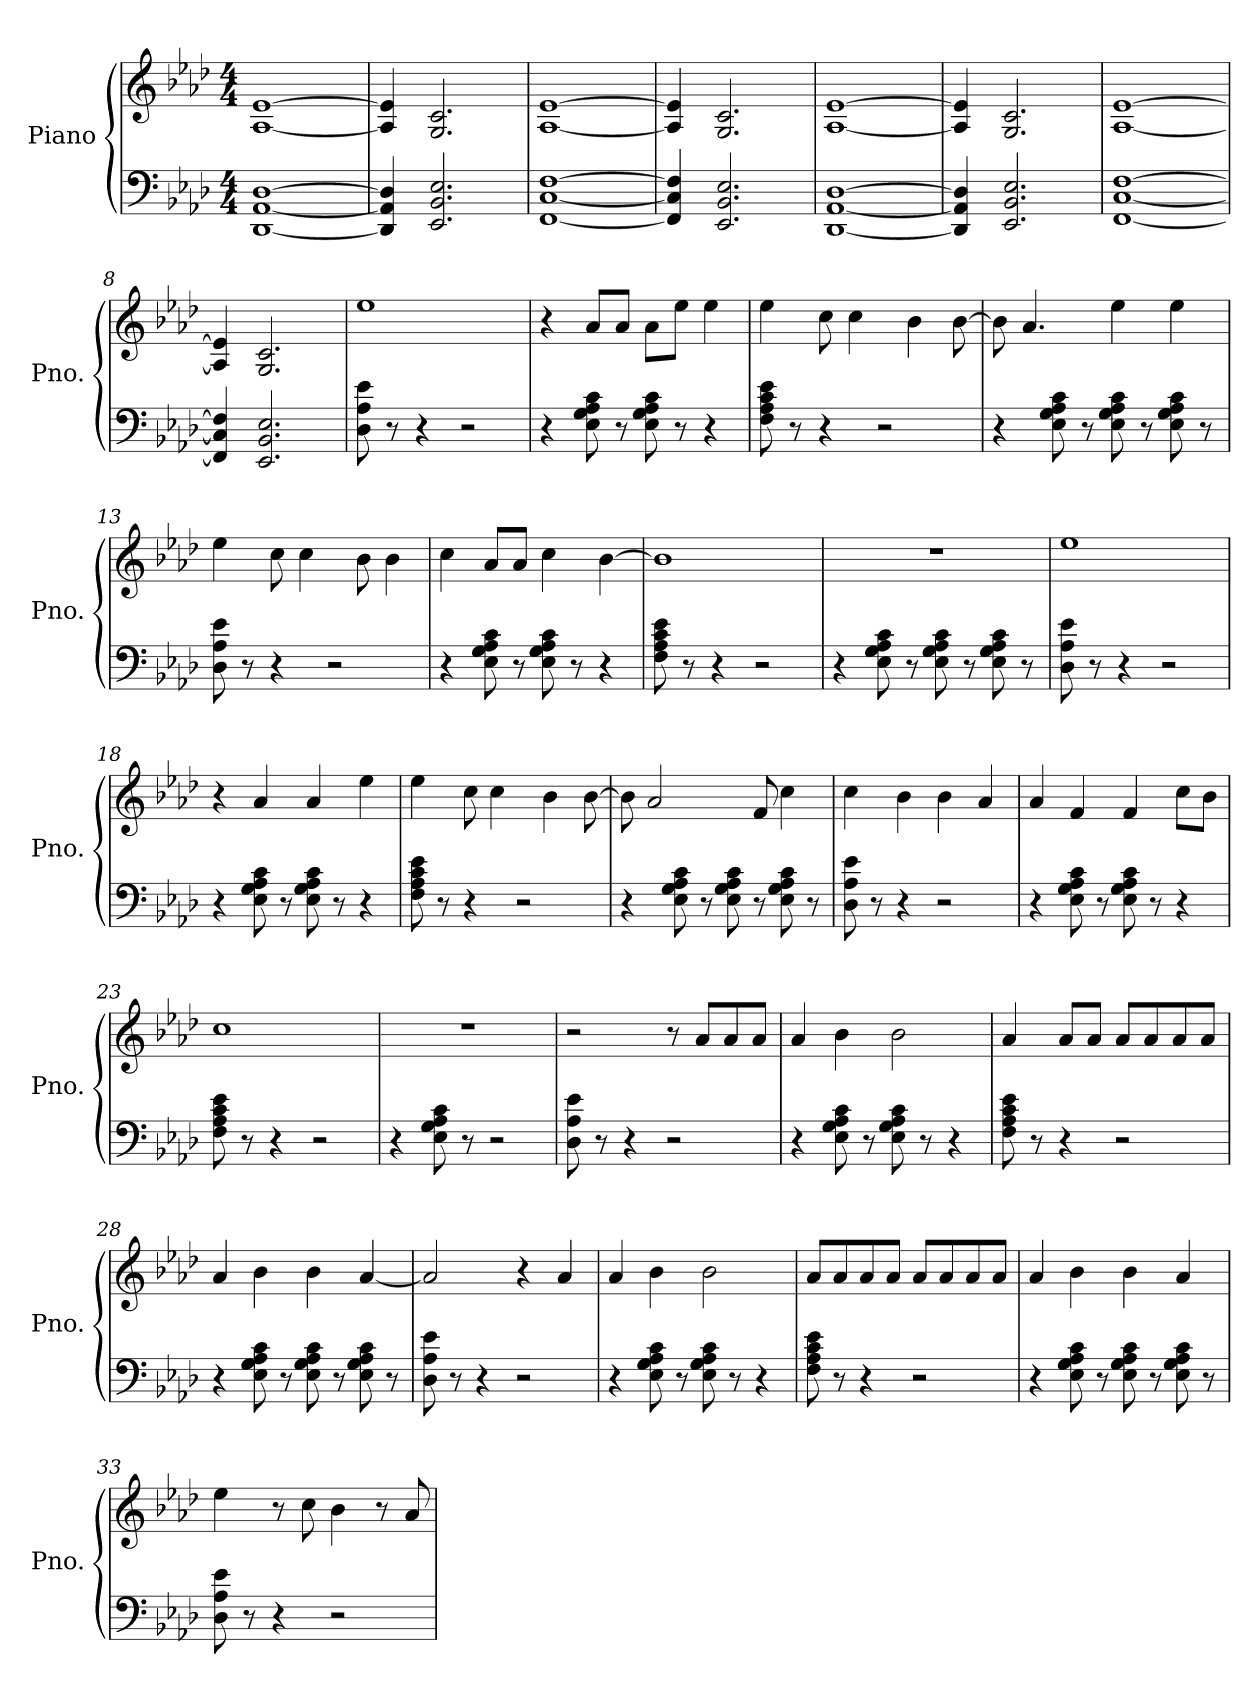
**kern	**kern	**dynam
*part1	*part1	*part1
*staff2	*staff1	*staff1/2
*I"Piano	*	*
*I'Pno.	*	*
*clefF4	*clefG2	*
*k[b-e-a-d-]	*k[b-e-a-d-]	*
*M4/4	*M4/4	*
*MM190	*MM190	*
=1	=1	=1
!	!	!LO:DY:b=2
!	!	!LO:DY:n=1:b
[1DD- [1AA- [1D-	[1A- [1e-	mp mp
=2	=2	=2
4DD-/] 4AA-/] 4D-/]	4A-/] 4e-/]	.
2.EE-/ 2.BB-/ 2.E-/	2.G/ 2.c/	.
=3	=3	=3
[1FF [1C [1F	[1A- [1e-	.
=4	=4	=4
4FF/] 4C/] 4F/]	4A-/] 4e-/]	.
2.EE-/ 2.BB-/ 2.E-/	2.G/ 2.c/	.
=5	=5	=5
[1DD- [1AA- [1D-	[1A- [1e-	.
=6	=6	=6
4DD-/] 4AA-/] 4D-/]	4A-/] 4e-/]	.
2.EE-/ 2.BB-/ 2.E-/	2.G/ 2.c/	.
=7	=7	=7
[1FF [1C [1F	[1A- [1e-	.
=8	=8	=8
4FF/] 4C/] 4F/]	4A-/] 4e-/]	.
2.EE-/ 2.BB-/ 2.E-/	2.G/ 2.c/	.
=9	=9	=9
8D-\ 8A-\ 8e-\	1ee-	.
8r	.	.
4r	.	.
2r	.	.
=10	=10	=10
4r	4r	.
8E-\ 8G\ 8A-\ 8c\	8a-/L	.
8r	8a-/J	.
8E-\ 8G\ 8A-\ 8c\	8a-\L	.
8r	8ee-\J	.
4r	4ee-\	.
!!LO:LB:g=z
=11	=11	=11
8F\ 8A-\ 8c\ 8e-\	4ee-\	.
8r	.	.
4r	8cc\	.
.	4cc\	.
2r	.	.
.	4b-\	.
.	[8b-\	.
=12	=12	=12
4r	8b-\]	.
.	4.a-/	.
8E-\ 8G\ 8A-\ 8c\	.	.
8r	.	.
8E-\ 8G\ 8A-\ 8c\	4ee-\	.
8r	.	.
8E-\ 8G\ 8A-\ 8c\	4ee-\	.
8r	.	.
=13	=13	=13
8D-\ 8A-\ 8e-\	4ee-\	.
8r	.	.
4r	8cc\	.
.	4cc\	.
2r	.	.
.	8b-\	.
.	4b-\	.
=14	=14	=14
4r	4cc\	.
8E-\ 8G\ 8A-\ 8c\	8a-/L	.
8r	8a-/J	.
8E-\ 8G\ 8A-\ 8c\	4cc\	.
8r	.	.
4r	[4b-\	.
=15	=15	=15
8F\ 8A-\ 8c\ 8e-\	1b-]	.
8r	.	.
4r	.	.
2r	.	.
=16	=16	=16
4r	1r	.
8E-\ 8G\ 8A-\ 8c\	.	.
8r	.	.
8E-\ 8G\ 8A-\ 8c\	.	.
8r	.	.
8E-\ 8G\ 8A-\ 8c\	.	.
8r	.	.
!!LO:LB:g=z
=17	=17	=17
8D-\ 8A-\ 8e-\	1ee-	.
8r	.	.
4r	.	.
2r	.	.
=18	=18	=18
4r	4r	.
8E-\ 8G\ 8A-\ 8c\	4a-/	.
8r	.	.
8E-\ 8G\ 8A-\ 8c\	4a-/	.
8r	.	.
4r	4ee-\	.
=19	=19	=19
8F\ 8A-\ 8c\ 8e-\	4ee-\	.
8r	.	.
4r	8cc\	.
.	4cc\	.
2r	.	.
.	4b-\	.
.	[8b-\	.
=20	=20	=20
4r	8b-\]	.
.	2a-/	.
8E-\ 8G\ 8A-\ 8c\	.	.
8r	.	.
8E-\ 8G\ 8A-\ 8c\	.	.
8r	8f/	.
8E-\ 8G\ 8A-\ 8c\	4cc\	.
8r	.	.
=21	=21	=21
8D-\ 8A-\ 8e-\	4cc\	.
8r	.	.
4r	4b-\	.
2r	4b-\	.
.	4a-/	.
=22	=22	=22
4r	4a-/	.
8E-\ 8G\ 8A-\ 8c\	4f/	.
8r	.	.
8E-\ 8G\ 8A-\ 8c\	4f/	.
8r	.	.
4r	8cc\L	.
.	8b-\J	.
!!LO:LB:g=z
=23	=23	=23
8F\ 8A-\ 8c\ 8e-\	1cc	.
8r	.	.
4r	.	.
2r	.	.
=24	=24	=24
4r	1r	.
8E-\ 8G\ 8A-\ 8c\	.	.
8r	.	.
2r	.	.
=25	=25	=25
8D-\ 8A-\ 8e-\	2r	.
8r	.	.
4r	.	.
2r	8r	.
.	8a-/L	.
.	8a-/	.
.	8a-/J	.
=26	=26	=26
4r	4a-/	.
8E-\ 8G\ 8A-\ 8c\	4b-\	.
8r	.	.
8E-\ 8G\ 8A-\ 8c\	2b-\	.
8r	.	.
4r	.	.
=27	=27	=27
8F\ 8A-\ 8c\ 8e-\	4a-/	.
8r	.	.
4r	8a-/L	.
.	8a-/J	.
2r	8a-/L	.
.	8a-/	.
.	8a-/	.
.	8a-/J	.
=28	=28	=28
4r	4a-/	.
8E-\ 8G\ 8A-\ 8c\	4b-\	.
8r	.	.
8E-\ 8G\ 8A-\ 8c\	4b-\	.
8r	.	.
8E-\ 8G\ 8A-\ 8c\	[4a-/	.
8r	.	.
!!LO:LB:g=z
=29	=29	=29
8D-\ 8A-\ 8e-\	2a-/]	.
8r	.	.
4r	.	.
2r	4r	.
.	4a-/	.
=30	=30	=30
4r	4a-/	.
8E-\ 8G\ 8A-\ 8c\	4b-\	.
8r	.	.
8E-\ 8G\ 8A-\ 8c\	2b-\	.
8r	.	.
4r	.	.
=31	=31	=31
8F\ 8A-\ 8c\ 8e-\	8a-/L	.
8r	8a-/	.
4r	8a-/	.
.	8a-/J	.
2r	8a-/L	.
.	8a-/	.
.	8a-/	.
.	8a-/J	.
=32	=32	=32
4r	4a-/	.
8E-\ 8G\ 8A-\ 8c\	4b-\	.
8r	.	.
8E-\ 8G\ 8A-\ 8c\	4b-\	.
8r	.	.
8E-\ 8G\ 8A-\ 8c\	4a-/	.
8r	.	.
=33	=33	=33
8D-\ 8A-\ 8e-\	4ee-\	.
8r	.	.
4r	8r	.
.	8cc\	.
2r	4b-\	.
.	8r	.
.	8a-/	.
=	=	=
*-	*-	*-
